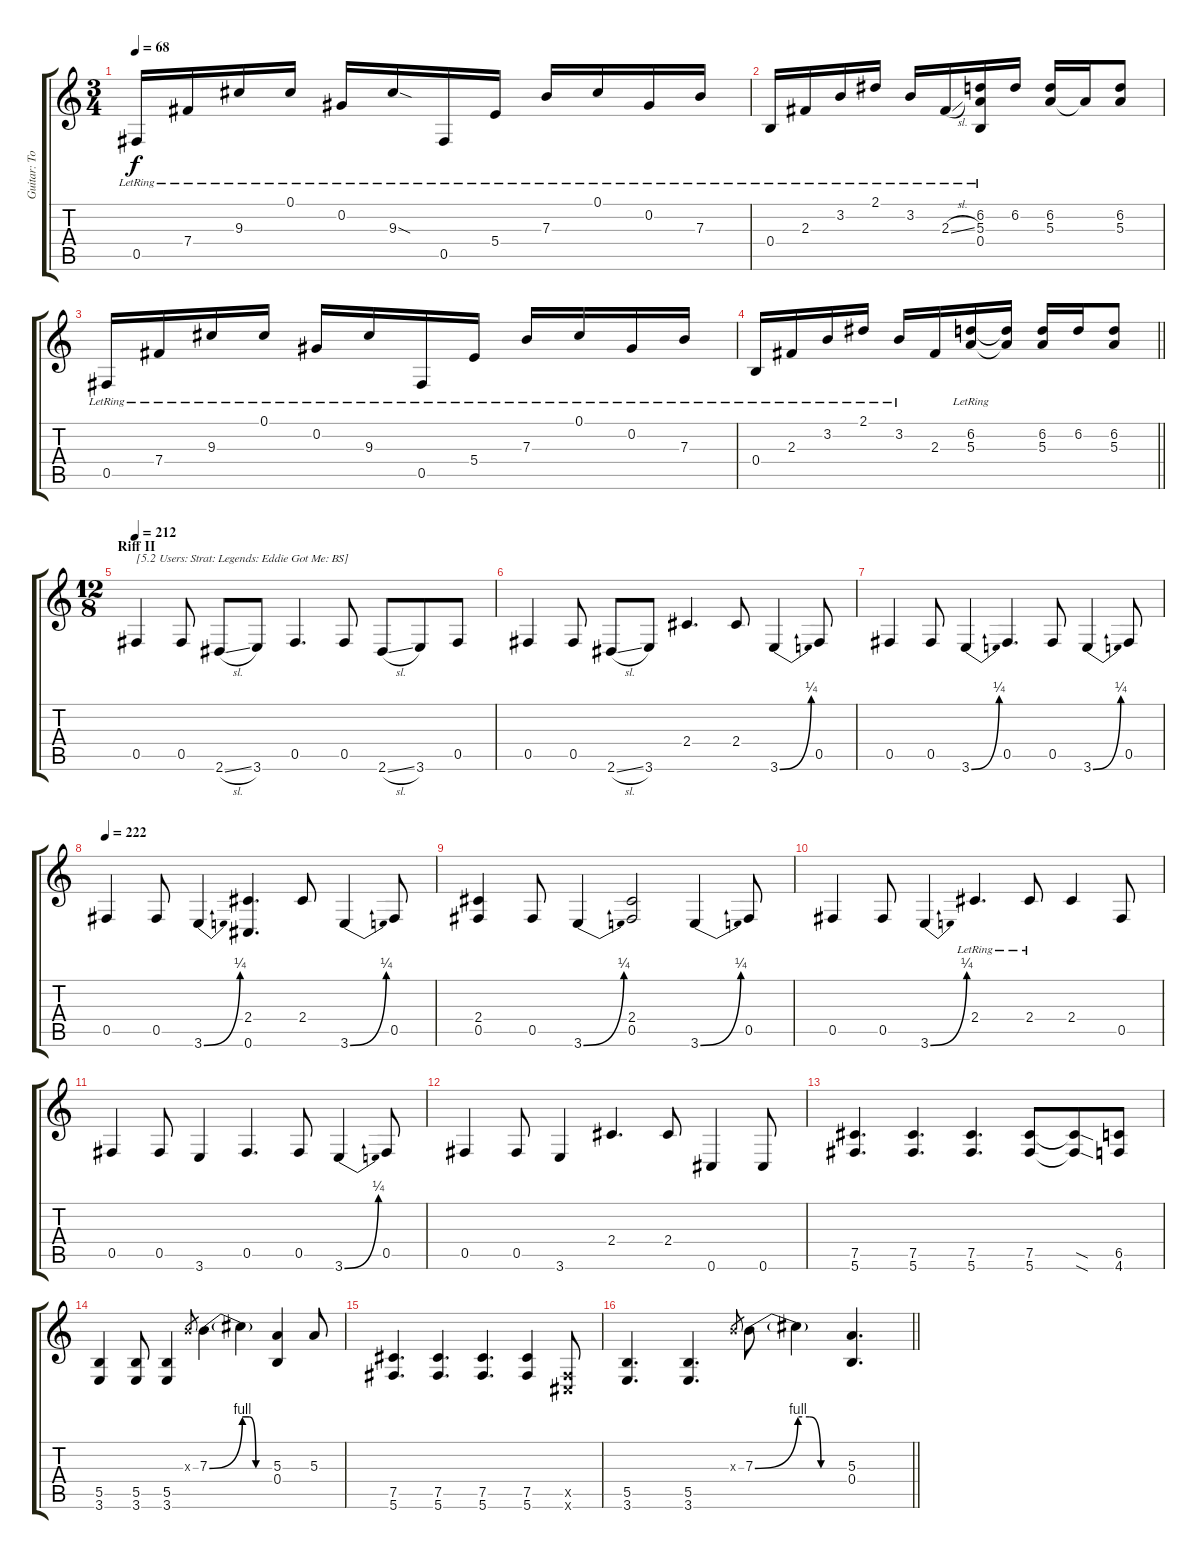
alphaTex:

\track ("Guitar: Tony" "Guitar: To") {instrument distortionguitar}
\staff {score tabs}
\tuning (Db4 Ab3 E3 B2 Gb2 Db2) {hide}
\ts (3 4)
\tempo 68
\clef g2
\ks c
0.5{lr}.16{dy f} 7.4{lr}.16 9.3{lr}.16 0.1{lr}.16 0.2{lr}.16 9.3{sod lr}.16 0.5{lr}.16 5.4{lr}.16 7.3{lr}.16 0.1{lr}.16 0.2{lr}.16 7.3{lr}.16 |
0.4{lr}.16{beam Up} 2.3{lr}.16{beam Up} 3.2{lr}.16{beam Up} 2.1{lr}.16{beam Up} 3.2{lr}.16{beam Up} 2.3{sl lr}.16{beam Up} (6.2{lr} 5.3{lr} 0.4).16{beam Up} 6.2.16{beam Up} (6.2 5.3).16{beam Up} 5.3{t}.16{beam Up} (6.2 5.3).8{beam Up} |
0.5{lr}.16 7.4{lr}.16 9.3{lr}.16 0.1{lr}.16 0.2{lr}.16 9.3{lr}.16 0.5{lr}.16 5.4{lr}.16 7.3{lr}.16 0.1{lr}.16 0.2{lr}.16 7.3{lr}.16 |
\barLineRight lightlight
0.4{lr}.16{beam Up} 2.3{lr}.16{beam Up} 3.2{lr}.16{beam Up} 2.1{lr}.16{beam Up} 3.2{lr}.16{beam Up} 2.3.16{beam Up} (6.2{lr} 5.3{lr}).16{beam Up} (6.2{t} 5.3{t}).16{beam Up} (6.2 5.3).16{beam Up} 6.2.16{beam Up} (6.2 5.3).8{beam Up} |
\ts (12 8)
\section ("" "Riff II")
\tempo 212
0.5.4{txt "[5.2 Users: Strat: Legends: Eddie Got Me: BS]" instrument distortionguitar} 0.5.8 2.6{sl}.8 3.6.8 0.5.4{d} 0.5.8 2.6{sl}.8 3.6.8 0.5.8 |
0.5.4 0.5.8 2.6{sl}.8 3.6.8 2.4.4{d} 2.4.8 3.6{be (bend 0 0 60 1)}.4 0.5.8 |
0.5.4 0.5.8 3.6{be (bend 0 0 60 1)}.4 0.5.4{d} 0.5.8 3.6{be (bend 0 0 60 1)}.4 0.5.8 |
\tempo 222
0.5.4 0.5.8 3.6{be (bend 0 0 60 1)}.4 (2.4 0.6).4{d} 2.4.8 3.6{be (bend 0 0 60 1)}.4 0.5.8 |
(2.4 0.5).4 0.5.8 3.6{be (bend 0 0 60 1)}.4 (2.4 0.5).2 3.6{be (bend 0 0 60 1)}.4 0.5.8 |
0.5.4 0.5.8 3.6{be (bend 0 0 60 1)}.4 2.4{lr}.4{d} 2.4{lr}.8 2.4.4 0.5.8 |
0.5.4 0.5.8 3.6.4 0.5.4{d} 0.5.8 3.6{be (bend 0 0 60 1)}.4 0.5.8 |
0.5.4 0.5.8 3.6.4 2.4.4{d} 2.4.8 0.6.4 0.6.8 |
(7.5 5.6).4{d} (7.5 5.6).4{d} (7.5 5.6).4{d} (7.5 5.6).8 (7.5{sod t} 5.6{sod t}).8 (6.5 4.6).8 |
(5.5 3.6).4 (5.5 3.6).8 (5.5 3.6).4 7.3{x}.8{gr} 7.3{be (bend 0 0 60 4)}.4 7.3{be (custom 0 4 15 4 30 0 60 0) t}.4 (5.3 0.4).4 5.3.8 |
(7.5 5.6).4{d} (7.5 5.6).4{d} (7.5 5.6).4{d} (7.5 5.6).4 (0.5{x} 0.6{x}).8 |
\barLineRight lightlight
(5.5 3.6).4{d} (5.5 3.6).4{d} 7.3{x}.8{gr} 7.3{be (bend 0 0 60 4)}.8 7.3{be (custom 0 4 15 4 30 0 60 0) t}.4 (5.3 0.4).4{d}
